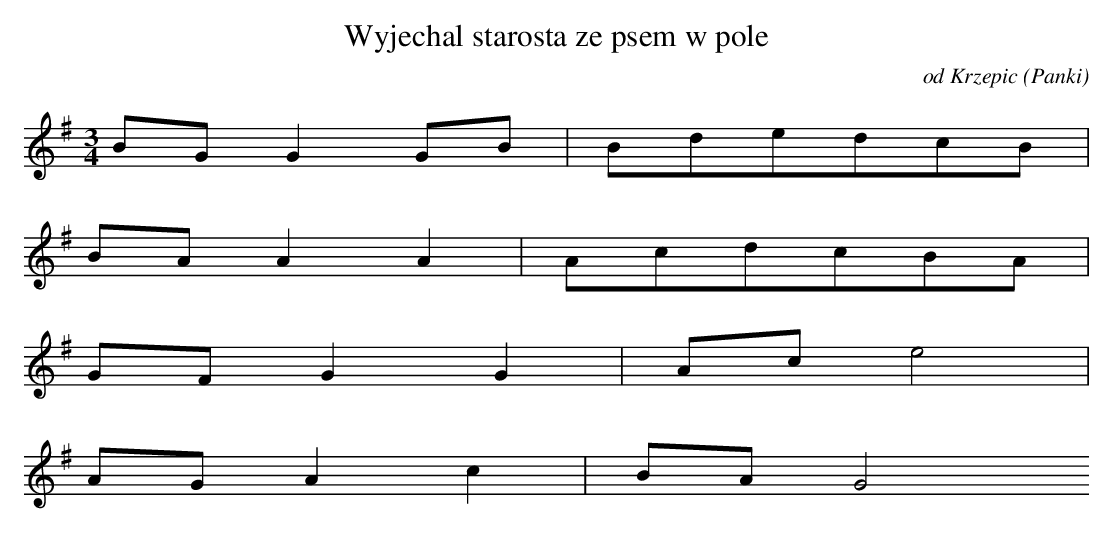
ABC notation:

X:1
T: Wyjechal starosta ze psem w pole
O: od Krzepic (Panki)
M: 3/4
L: 1/8
K: G
BGG2GB | BdedcB |
BAA2A2 | AcdcBA |
GFG2G2 | Ace4 |
AGA2c2 | BAG4
